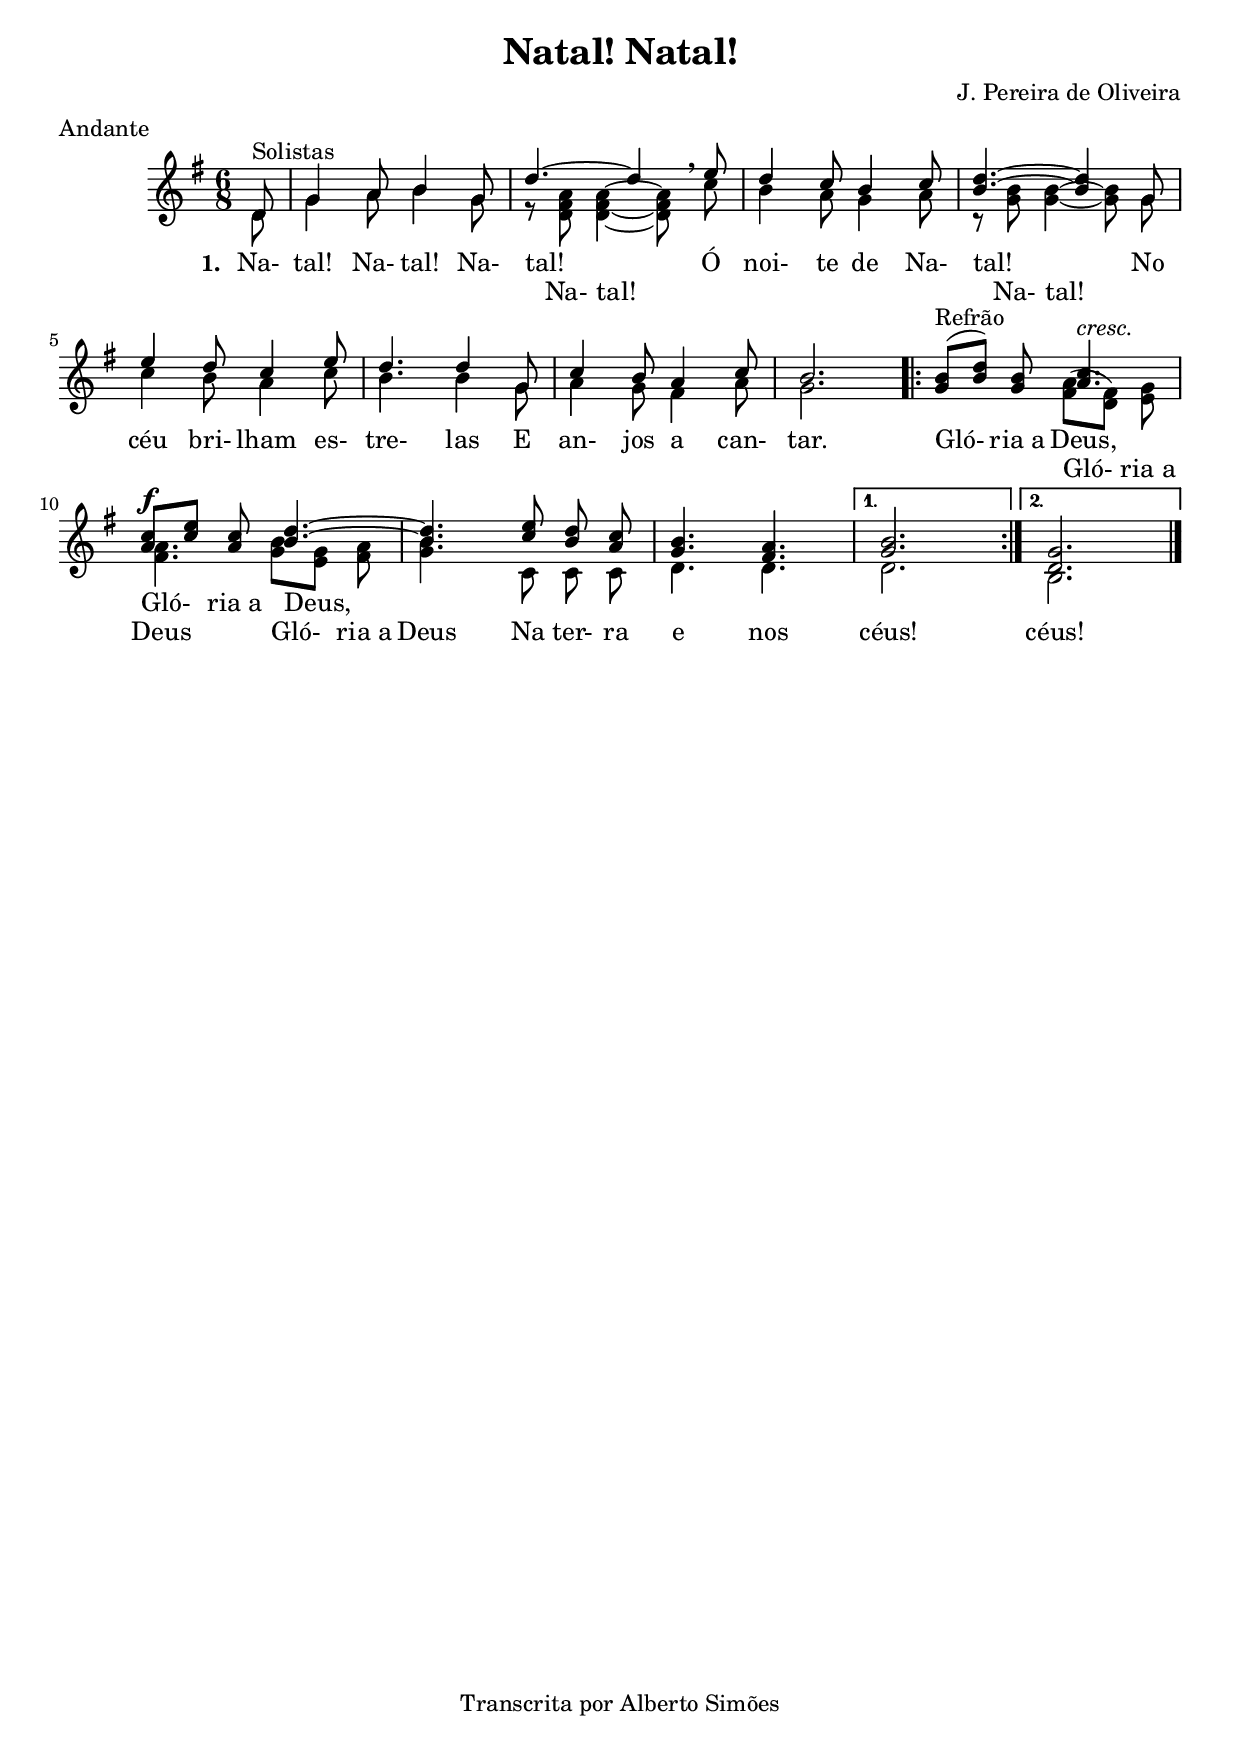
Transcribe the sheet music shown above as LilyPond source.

\version "2.14.0"

\header {
  title = "Natal! Natal!"
  
  composer = "J. Pereira de Oliveira"
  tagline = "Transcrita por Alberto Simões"

  meter = "Andante"
  
  ocasioes = "natal"
  seccao   = "natal"
}


melodyA = \relative c' {
  \time 6/8
  \key g \major

  \autoBeamOff
  \voiceOne
  \partial 8 d8^\markup{Solistas} | g4 a8 b4 g8 | d'4. ~ d4 \breathe e8 |
  d4 c8 b4 c8 | <b d>4. ~ <b d>4 g8 | e'4 d8 c4 e8 |
  d4. d4 g,8 | c4 b8 a4 c8 | b2. 
  \repeat volta 2 {
    <g b>8[(^\markup{Refrão} <b d>)] <g b> <a c>4.^\markup{\italic{cresc.}} |
    <a c>8[^\f <c e>] <a c> <b d>4. ~ |
           <b d>4. <c e>8 <b d> <a c> |
           <g b>4. <fis a>4. |
  }
    \alternative {
      { <g b>2. }
      { <d g>2. }
    }
    \bar "|."
}

melodyB = \relative c' {
  \time 6/8
  \key g \major

  \autoBeamOff
  \stemDown
  \partial 8 s8 | s2. | r8 <d fis a>8 <d fis a>4 ~ <d fis a>8 s8 |
  s2. | r8 <g b>8 <g b>4 ~ <g b>8 s8 |
  s2. | s2. | s2. | s2. 
  \repeat volta 2 {
    s4. <fis a>8[( <d fis>)] <e g> |
    <fis a>4. <g b>8[ <e g>] <fis a> |
    <g b>4. c,8 c c | d4. d |
  }
    \alternative {
      { d2. }
      { b2. }
    }
    \bar "|."
}

melodyC = \relative c' {
  \time 6/8
  \key g \major

  \autoBeamOff
  \stemDown
  \partial 8 d8 | g4 a8 b4 g8 | s2 s8 c |
  b4 a8 g4 a8 | s2 s8 g |
  c4 b8 a4 c8 | b4. b4 g8 | a4 g8 fis4 a8 | g2. 
}


textA = {
  \set stanza = #"1. "
  \lyricmode {
    Na- tal! Na- tal! Na- tal! Ó noi- te de Na- tal! No céu bri- lham es- tre- las
    E an- jos a can- tar.

    Gló- ria_a Deus,
    Gló- ria_a Deus,
  }
}


textB = {
  \lyricmode {
    Na- tal! Na- tal!
    Gló- ria_a Deus
    Gló- ria_a Deus
    Na ter- ra e nos céus! céus!
  }
}


\score {
  <<
    \new Staff = "mel" << \new Voice = "melA" \melodyA
                          \new Voice = "melB" \melodyB
                          \new Voice \melodyC >>
    \new Lyrics \lyricsto melA \textA
    \new Lyrics \lyricsto melB \textB
  >>
  \layout {
    \context {
      \Staff \RemoveEmptyStaves 
      \override VerticalAxisGroup #'remove-first = ##t
    }
  }
  \midi {
    \context {
      \Score
      tempoWholesPerMinute = #(ly:make-moment 90 4)
    }
  }
}


